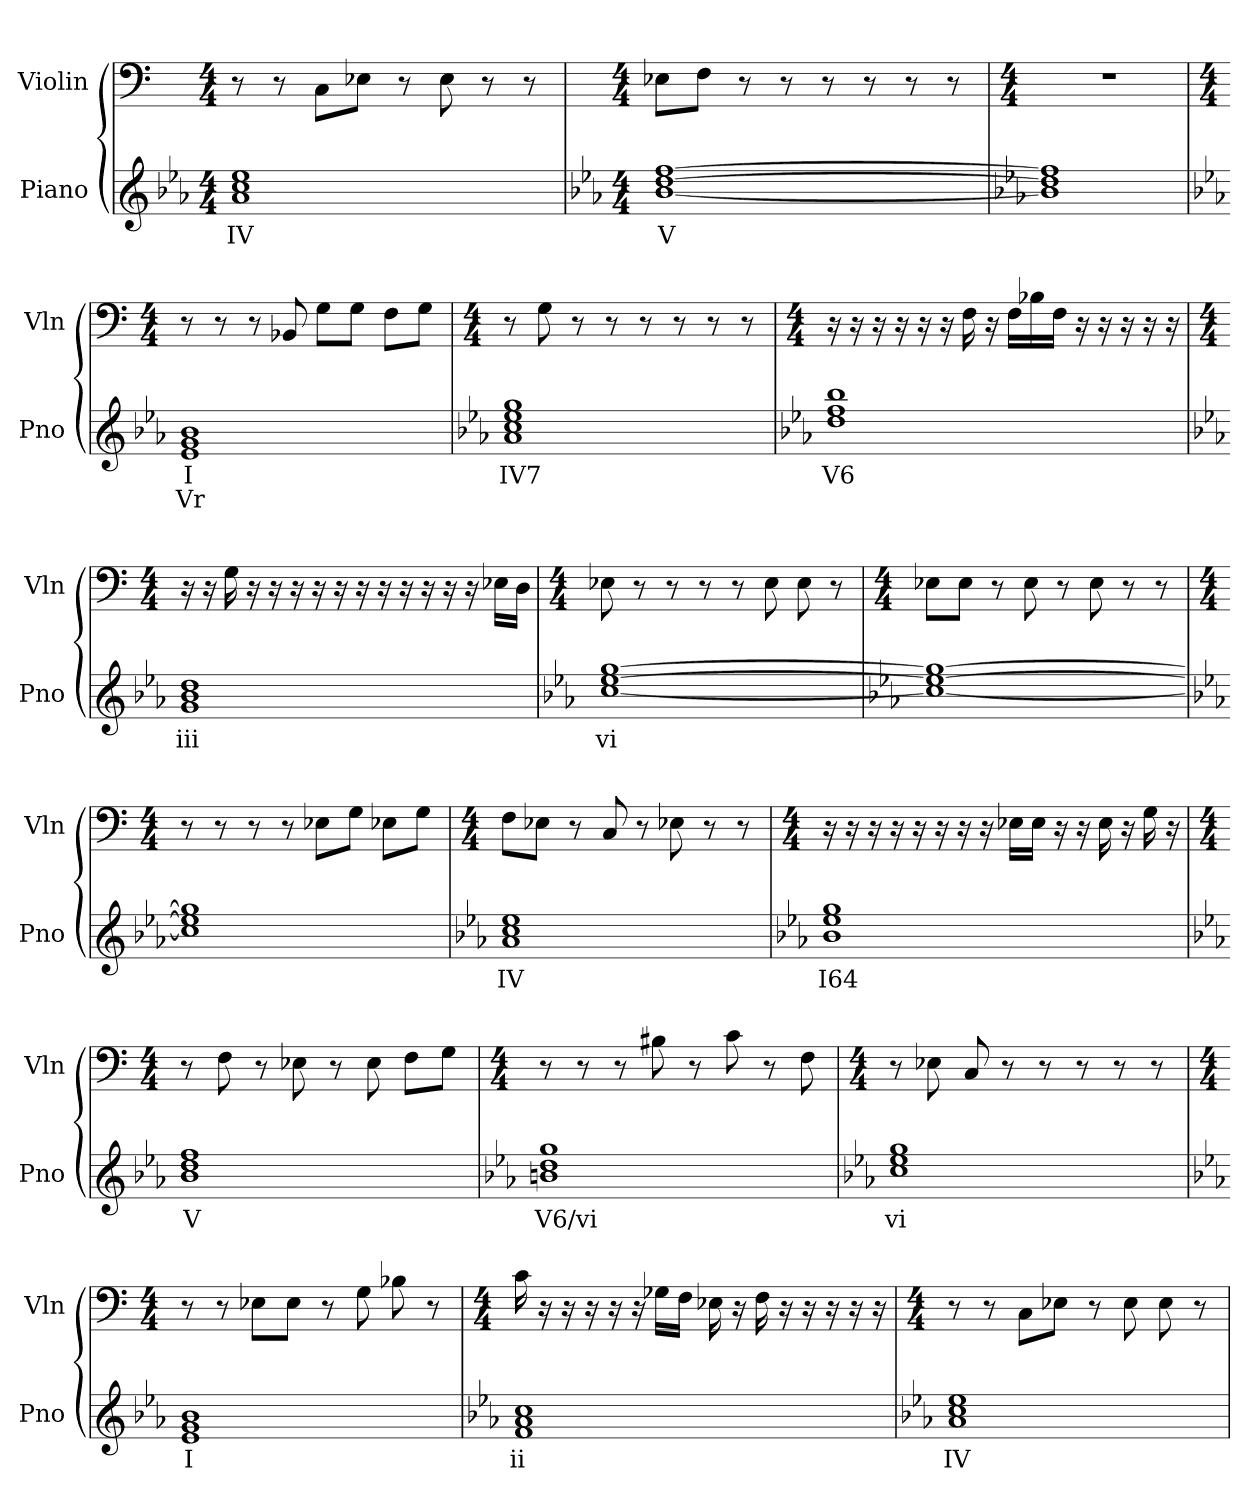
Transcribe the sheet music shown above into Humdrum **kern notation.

**kern	**text	**text	**kern
*part2	*part2	*part2	*part1
*staff2	*staff2	*staff2	*staff1
*I"Piano	*	*	*I"Violin
*I'Pno	*	*	*I'Vln
*k[b-e-a-]	*	*	*
*E-:	*	*	*
*M4/4	*	*	*M4/4
=	=	=	=
1a- 1cc 1ee-	IV	.	8r
.	.	.	8r
.	.	.	8CL
.	.	.	8E-XJ
.	.	.	8r
.	.	.	8E-
.	.	.	8r
.	.	.	8r
=	=	=	=
*k[b-e-a-]	*	*	*
*E-:	*	*	*
*M4/4	*	*	*M4/4
[1b- [1dd [1ff	V	.	8E-XL
.	.	.	8FJ
.	.	.	8r
.	.	.	8r
.	.	.	8r
.	.	.	8r
.	.	.	8r
.	.	.	8r
=	=	=	=
*k[b-e-a-]	*	*	*
*E-:	*	*	*
*	*	*	*M4/4
1b-] 1dd] 1ff]	.	.	1r
=	=	=	=
*k[b-e-a-]	*	*	*
*E-:	*	*	*
*	*	*	*M4/4
1e- 1g 1b-	I	Vr	8r
.	.	.	8r
.	.	.	8r
.	.	.	8BB-X
.	.	.	8GL
.	.	.	8GJ
.	.	.	8FL
.	.	.	8GJ
=	=	=	=
*k[b-e-a-]	*	*	*
*E-:	*	*	*
*	*	*	*M4/4
1a- 1cc 1ee- 1gg	IV7	.	8r
.	.	.	8G
.	.	.	8r
.	.	.	8r
.	.	.	8r
.	.	.	8r
.	.	.	8r
.	.	.	8r
=	=	=	=
*k[b-e-a-]	*	*	*
*E-:	*	*	*
*	*	*	*M4/4
1dd 1ff 1bb-	V6	.	16r
.	.	.	16r
.	.	.	16r
.	.	.	16r
.	.	.	16r
.	.	.	16r
.	.	.	16F
.	.	.	16r
.	.	.	16FLL
.	.	.	16B-X
.	.	.	16FJJ
.	.	.	16r
.	.	.	16r
.	.	.	16r
.	.	.	16r
.	.	.	16r
=	=	=	=
*k[b-e-a-]	*	*	*
*E-:	*	*	*
*	*	*	*M4/4
1g 1b- 1dd	iii	.	16r
.	.	.	16r
.	.	.	16G
.	.	.	16r
.	.	.	16r
.	.	.	16r
.	.	.	16r
.	.	.	16r
.	.	.	16r
.	.	.	16r
.	.	.	16r
.	.	.	16r
.	.	.	16r
.	.	.	16r
.	.	.	16E-XLL
.	.	.	16DJJ
=	=	=	=
*k[b-e-a-]	*	*	*
*E-:	*	*	*
*	*	*	*M4/4
[1cc [1ee- [1gg	vi	.	8E-X
.	.	.	8r
.	.	.	8r
.	.	.	8r
.	.	.	8r
.	.	.	8E-
.	.	.	8E-
.	.	.	8r
=	=	=	=
*k[b-e-a-]	*	*	*
*E-:	*	*	*
*	*	*	*M4/4
1cc_ 1ee-_ 1gg_	.	.	8E-XL
.	.	.	8E-J
.	.	.	8r
.	.	.	8E-
.	.	.	8r
.	.	.	8E-
.	.	.	8r
.	.	.	8r
=	=	=	=
*k[b-e-a-]	*	*	*
*E-:	*	*	*
*	*	*	*M4/4
1cc] 1ee-] 1gg]	.	.	8r
.	.	.	8r
.	.	.	8r
.	.	.	8r
.	.	.	8E-XL
.	.	.	8GJ
.	.	.	8E-XL
.	.	.	8GJ
=	=	=	=
*k[b-e-a-]	*	*	*
*E-:	*	*	*
*	*	*	*M4/4
1a- 1cc 1ee-	IV	.	8FL
.	.	.	8E-XJ
.	.	.	8r
.	.	.	8C
.	.	.	8r
.	.	.	8E-X
.	.	.	8r
.	.	.	8r
=	=	=	=
*k[b-e-a-]	*	*	*
*E-:	*	*	*
*	*	*	*M4/4
1b- 1ee- 1gg	I64	.	16r
.	.	.	16r
.	.	.	16r
.	.	.	16r
.	.	.	16r
.	.	.	16r
.	.	.	16r
.	.	.	16r
.	.	.	16E-XLL
.	.	.	16E-JJ
.	.	.	16r
.	.	.	16r
.	.	.	16E-
.	.	.	16r
.	.	.	16G
.	.	.	16r
=	=	=	=
*k[b-e-a-]	*	*	*
*E-:	*	*	*
*	*	*	*M4/4
1b- 1dd 1ff	V	.	8r
.	.	.	8F
.	.	.	8r
.	.	.	8E-X
.	.	.	8r
.	.	.	8E-
.	.	.	8FL
.	.	.	8GJ
=	=	=	=
*k[b-e-a-]	*	*	*
*E-:	*	*	*
*	*	*	*M4/4
1bn 1dd 1gg	V6/vi	.	8r
.	.	.	8r
.	.	.	8r
.	.	.	8B#X
.	.	.	8r
.	.	.	8c
.	.	.	8r
.	.	.	8F
=	=	=	=
*k[b-e-a-]	*	*	*
*E-:	*	*	*
*	*	*	*M4/4
1cc 1ee- 1gg	vi	.	8r
.	.	.	8E-X
.	.	.	8C
.	.	.	8r
.	.	.	8r
.	.	.	8r
.	.	.	8r
.	.	.	8r
=	=	=	=
*k[b-e-a-]	*	*	*
*E-:	*	*	*
*	*	*	*M4/4
1e- 1g 1b-	I	.	8r
.	.	.	8r
.	.	.	8E-XL
.	.	.	8E-J
.	.	.	8r
.	.	.	8G
.	.	.	8B-X
.	.	.	8r
=	=	=	=
*k[b-e-a-]	*	*	*
*E-:	*	*	*
*	*	*	*M4/4
1f 1a- 1cc	ii	.	16c
.	.	.	16r
.	.	.	16r
.	.	.	16r
.	.	.	16r
.	.	.	16r
.	.	.	16G-XLL
.	.	.	16FJJ
.	.	.	16E-X
.	.	.	16r
.	.	.	16F
.	.	.	16r
.	.	.	16r
.	.	.	16r
.	.	.	16r
.	.	.	16r
=	=	=	=
*k[b-e-a-]	*	*	*
*E-:	*	*	*
*	*	*	*M4/4
1a- 1cc 1ee-	IV	.	8r
.	.	.	8r
.	.	.	8CL
.	.	.	8E-XJ
.	.	.	8r
.	.	.	8E-
.	.	.	8E-
.	.	.	8r
=	=	=	=
*-	*-	*-	*-
